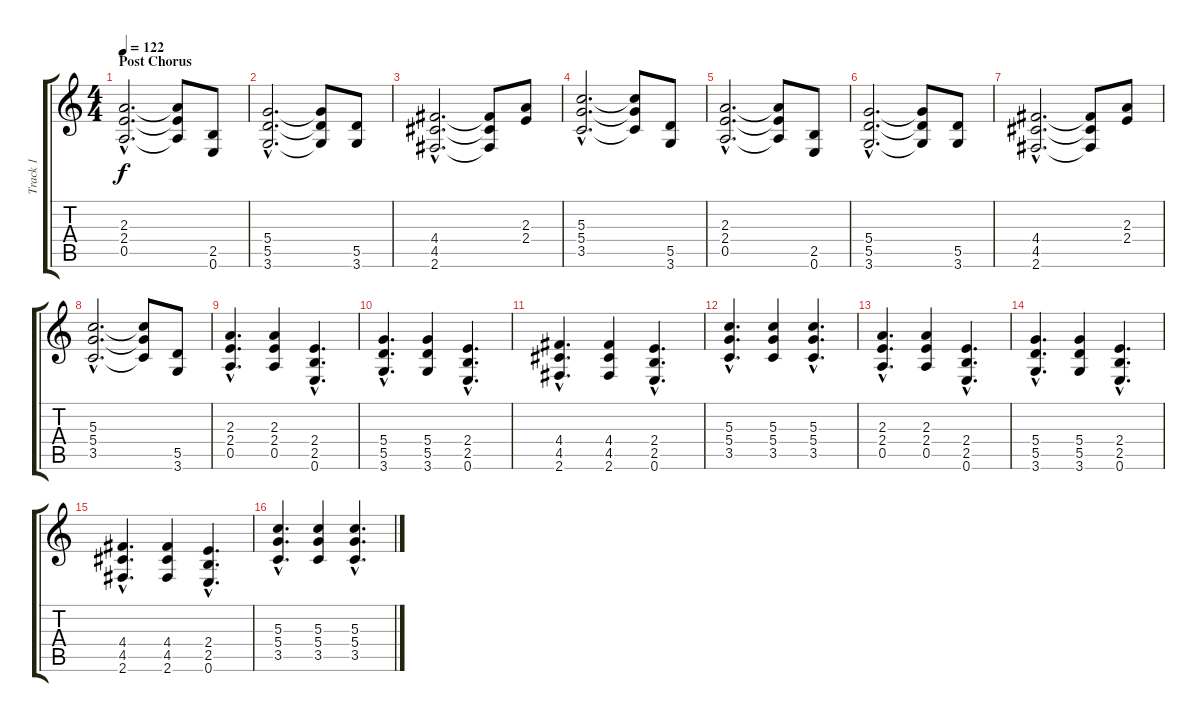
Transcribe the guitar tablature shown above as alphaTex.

\track ("Track 1" "Track 1") {instrument electricguitarjazz}
\staff {score tabs}
\tuning (E4 B3 G3 D3 A2 E2) {hide}
\ts (4 4)
\section ("" "Post Chorus")
\tempo 122
\clef g2
\ks c
(2.3{hac} 2.4{hac} 0.5{hac}).2{d dy f volume 16 balance 16 instrument distortionguitar} (2.3{t} 2.4{t} 0.5{t}).8 (2.5 0.6).8 |
(5.4{hac} 5.5{hac} 3.6{hac}).2{d} (5.4{t} 5.5{t} 3.6{t}).8 (5.5 3.6).8 |
(4.4{hac} 4.5{hac} 2.6{hac}).2{d} (4.4{t} 4.5{t} 2.6{t}).8 (2.3 2.4).8 |
(5.3{hac} 5.4{hac} 3.5{hac}).2{d} (5.3{t} 5.4{t} 3.5{t}).8 (5.5 3.6).8 |
(2.3{hac} 2.4{hac} 0.5{hac}).2{d} (2.3{t} 2.4{t} 0.5{t}).8 (2.5 0.6).8 |
(5.4{hac} 5.5{hac} 3.6{hac}).2{d} (5.4{t} 5.5{t} 3.6{t}).8 (5.5 3.6).8 |
(4.4{hac} 4.5{hac} 2.6{hac}).2{d} (4.4{t} 4.5{t} 2.6{t}).8 (2.3 2.4).8 |
(5.3{hac} 5.4{hac} 3.5{hac}).2{d} (5.3{t} 5.4{t} 3.5{t}).8 (5.5 3.6).8 |
(2.3{hac} 2.4{hac} 0.5{hac}).4{d volume 16 balance 0 instrument distortionguitar} (2.3 2.4 0.5).4 (2.4{hac} 2.5{hac} 0.6{hac}).4{d} |
(5.4{hac} 5.5{hac} 3.6{hac}).4{d} (5.4 5.5 3.6).4 (2.4{hac} 2.5{hac} 0.6{hac}).4{d} |
(4.4{hac} 4.5{hac} 2.6{hac}).4{d} (4.4 4.5 2.6).4 (2.4{hac} 2.5{hac} 0.6{hac}).4{d} |
(5.3{hac} 5.4{hac} 3.5{hac}).4{d} (5.3 5.4 3.5).4 (5.3{hac} 5.4{hac} 3.5{hac}).4{d} |
(2.3{hac} 2.4{hac} 0.5{hac}).4{d instrument distortionguitar} (2.3 2.4 0.5).4 (2.4{hac} 2.5{hac} 0.6{hac}).4{d} |
(5.4{hac} 5.5{hac} 3.6{hac}).4{d} (5.4 5.5 3.6).4 (2.4{hac} 2.5{hac} 0.6{hac}).4{d} |
(4.4{hac} 4.5{hac} 2.6{hac}).4{d} (4.4 4.5 2.6).4 (2.4{hac} 2.5{hac} 0.6{hac}).4{d} |
(5.3{hac} 5.4{hac} 3.5{hac}).4{d} (5.3 5.4 3.5).4 (5.3{hac} 5.4{hac} 3.5{hac}).4{d}
